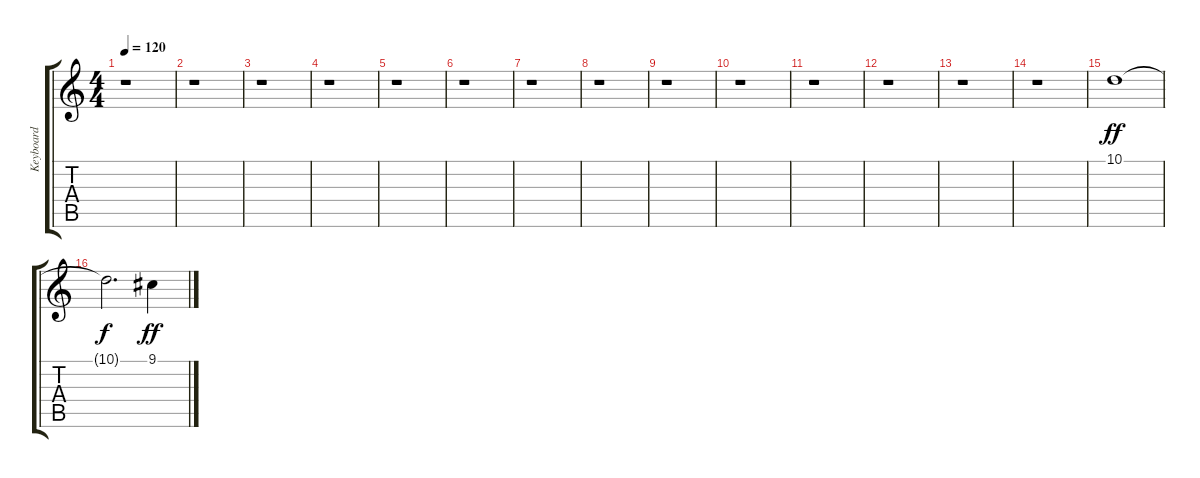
\track ("Keyboard" "Keyboard") {instrument altosax}
\staff {score tabs}
\tuning (E4 B3 G3 D3 A2 E2) {hide}
\ts (4 4)
\tempo 120
\clef g2
\ks c
r.1{dy ff} |
r.1 |
r.1 |
r.1 |
r.1 |
r.1 |
r.1 |
r.1 |
r.1 |
r.1 |
r.1 |
r.1 |
r.1 |
r.1 |
10.1.1 |
10.1{t}.2{d dy f} 9.1.4{dy ff}
